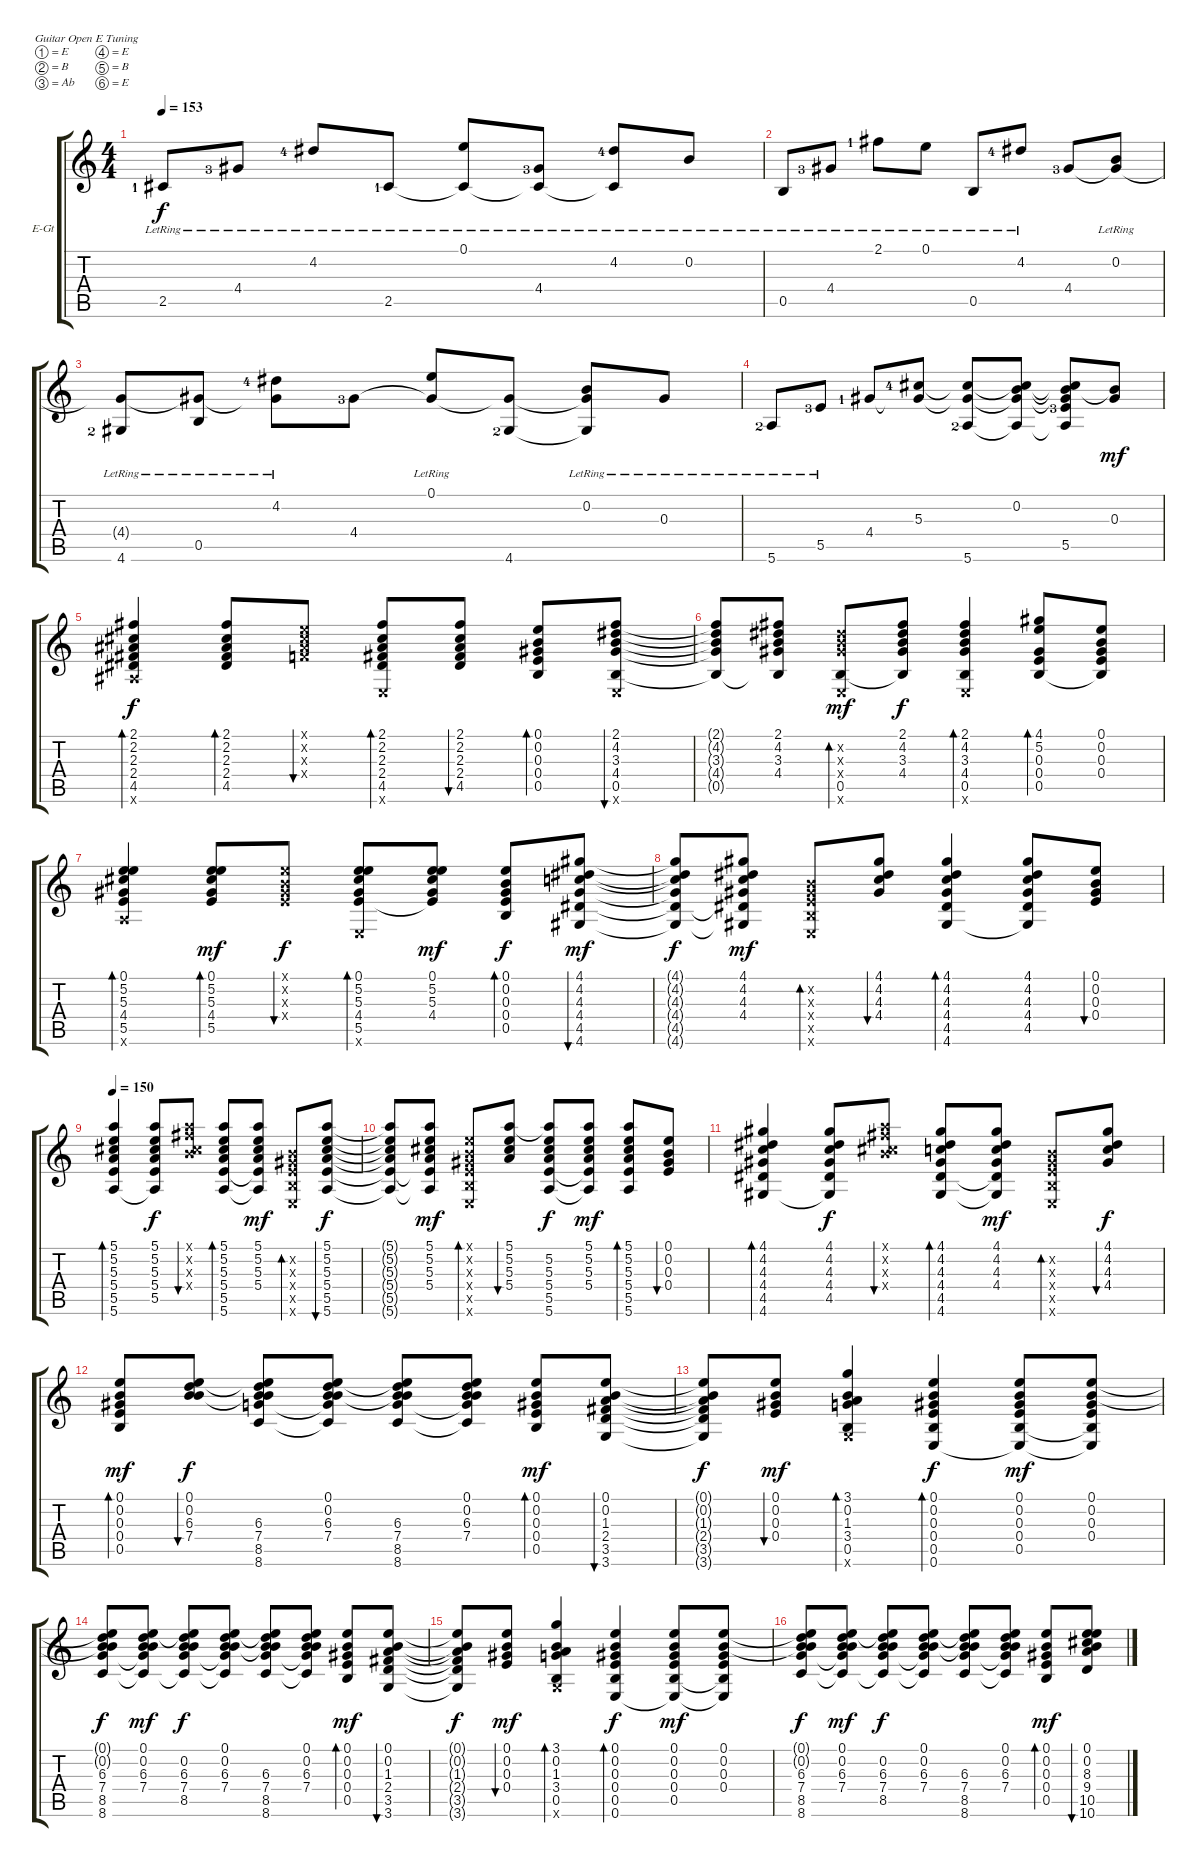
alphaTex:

\bracketExtendMode groupsimilarinstruments
\firstSystemTrackNameOrientation horizontal
\otherSystemsTrackNameOrientation horizontal
\track ("guitar" "E-Gt") {instrument electricguitarclean}
\staff {score tabs}
\tuning (E4 B3 Ab3 E3 B2 E2)
\ts (4 4)
\tempo 153
\clef g2
\ks c
2.5{lr lf 2}.8{dy f} 4.4{lr lf 4}.8 4.2{lr lf 5}.8 2.5{lr lf 2}.8 (0.1{lr} 2.5{lr t}).8 (4.4{lf 4} 2.5{lr t}).8 (4.2{lf 5} 2.5{lr t}).8 0.2{lr}.8 |
0.5{lr}.8 4.4{lr lf 4}.8 2.1{lr lf 2}.8 0.1{lr}.8 0.5{lr}.8 4.2{lr lf 5}.8 4.4{lf 4}.8 (0.2{lr} 4.4{t}).8 |
(4.6{lr lf 3} 4.4{t}).8 (0.5{lr} 4.4{t}).8 (4.2{lr lf 5} 4.4{t}).8 4.4{lf 4}.8 (0.1{lr} 4.4{t}).8 (4.6{lf 3} 4.4{t}).8 (0.2{lr} 4.4{t} 4.6{t}).8 0.3{lr}.8 |
5.6{lr lf 3}.8 5.5{lr lf 4}.8 4.4{lf 2}.8 (5.3{lf 5} 4.4{t}).8 (5.3{t} 5.6{lf 3} 4.4{t}).8 (0.2 5.3{t} 4.4{t} 5.6{t}).8 (5.3{t} 4.4{t} 5.5{lf 4} 5.6{t} 0.2{t}).8 (0.2{t} 0.3).8{dy mf} |
(2.1 2.2 2.3 2.4 4.5 6.6{x}).4{bd 120 dy f} (2.1 2.2 2.3 2.4 4.5).8{bd 30} (0.1{x} 2.2{x} 2.3{x} 1.4{x}).8{bu 30} (2.1 2.2 2.3 2.4 4.5 0.6{x}).8{bd 30} (2.1 2.2 2.3 2.4 4.5).8{bu 30} (0.1 0.2 0.3 0.4 0.5).8{bd 30} (2.1 4.2 3.3 4.4 0.5 0.6{x}).8{bu 30} |
(2.1{t} 4.2{t} 3.3{t} 4.4{t} 0.5{t}).8 (2.1 4.2 3.3 4.4 0.5{t}).8 (4.2{x} 3.3{x} 4.4{x} 0.5 0.6{x}).8{bd 30 dy mf} (2.1 4.2 3.3 4.4 0.5{t}).8{dy f} (2.1 4.2 3.3 4.4 0.5 0.6{x}).4{bd 30} (4.1 5.2 0.3 0.4 0.5).8{bd 60} (0.1 0.2 0.3 0.4 0.5{t}).8 |
(0.1 5.2 5.3 4.4 5.5 5.6{x}).4{bd 30} (0.1 5.2 5.3 4.4 5.5).8{bd 30 dy mf} (0.1{x} 0.2{x} 0.3{x} 0.4{x}).8{bu 30 dy f} (0.1 5.2 5.3 4.4 5.5 0.6{x}).8{bd 30} (0.1 5.2 5.3 4.4 5.5{t}).8{dy mf} (0.1 0.2 0.3 0.4 0.5).8{bd 30 dy f} (4.1 4.2 4.3 4.4 4.5 4.6).8{bu 30 dy mf} |
(4.1{t} 4.2{t} 4.3{t} 4.4{t} 4.5{t} 4.6{t}).8{dy f} (4.1 4.2 4.3 4.4 4.5{t} 4.6{t}).8{dy mf} (0.2{x} 0.3{x} 0.4{x} 0.5{x} 0.6{x}).8{bd 30} (4.1 4.2 4.3 4.4).8{bu 30} (4.1 4.2 4.3 4.4 4.5 4.6).4{bd 30} (4.1 4.2 4.3 4.4 4.5 4.6{t}).8 (0.1 0.2 0.3 0.4).8{bu 30} |
\tempo 150
(5.1 5.2 5.3 5.4 5.5 5.6).4{bd 30} (5.1 5.2 5.3 5.4 5.5 5.6{t}).8{dy f} (5.1{x} 7.2{x} 5.3{x} 7.4{x}).8{bu 30} (5.1 5.2 5.3 5.4 5.5 5.6).8{bd 30} (5.1 5.2 5.3 5.4 5.5{t} 5.6{t}).8{dy mf} (0.2{x} 0.3{x} 0.4{x} 0.5{x} 0.6{x}).8{bd 30} (5.1 5.2 5.3 5.4 5.5 5.6).8{bu 30 dy f} |
(5.1{t} 5.2{t} 5.3{t} 5.4{t} 5.5{t} 5.6{t}).8 (5.1 5.2 5.3 5.4 5.5{t} 5.6{t}).8{dy mf} (0.1{x} 0.2{x} 0.3{x} 0.4{x} 0.5{x} 0.6{x}).8{bd 30} (5.1 5.2 5.3 5.4).8{bu 30} (5.1{t} 5.2 5.3 5.4 5.5 5.6).8{dy f} (5.1 5.2 5.3 5.4 5.5{t} 5.6{t}).8{dy mf} (5.1 5.2 5.3 5.4 5.5 5.6).8{bd 30} (0.1 0.2 0.3 0.4).8{bu 30} |
(4.1 4.2 4.3 4.4 4.5 4.6).4{bd 30} (4.1 4.2 4.3 4.4 4.5 4.6{t}).8{dy f} (5.1{x} 7.2{x} 5.3{x} 7.4{x}).8{bu 30} (4.1 4.2 4.3 4.4 4.5 4.6).8{bd 30} (4.1 4.2 4.3 4.4 4.5{t} 4.6{t}).8{dy mf} (0.2{x} 0.3{x} 0.4{x} 0.5{x} 0.6{x}).8{bd 30} (4.1 4.2 4.3 4.4).8{bu 30 dy f} |
(0.1 0.2 0.3 0.4 0.5).8{bd 30 dy mf} (0.1 0.2 6.3 7.4).8{bu 30 dy f} (0.1{t} 0.2{t} 6.3 7.4 8.5 8.6).8 (0.1 0.2 6.3 7.4 8.5{t} 8.6{t}).8 (0.1{t} 0.2{t} 6.3 7.4 8.5 8.6).8 (0.1 0.2 6.3 7.4 8.5{t} 8.6{t}).8 (0.1 0.2 0.3 0.4 0.5).8{bd 30 dy mf} (0.1 0.2 1.3 2.4 3.5 3.6).8{bu 30} |
(0.1{t} 0.2{t} 1.3{t} 2.4{t} 3.5{t} 3.6{t}).8{dy f} (0.1 0.2 0.3 0.4).8{bu 30 dy mf} (3.1 0.2 1.3 3.4 0.5 3.6{x}).4{bd 30} (0.1 0.2 0.3 0.4 0.5 0.6).4{bd 30 dy f} (0.1 0.2 0.3 0.4 0.5 0.6{t}).8{dy mf} (0.1 0.2 0.3 0.4 0.5{t} 0.6{t}).8 |
(0.1{t} 0.2{t} 6.3 7.4 8.5 8.6).8{dy f} (0.1 0.2 6.3 7.4 8.5{t} 8.6{t}).8{dy mf} (0.1{t} 0.2 6.3 7.4 8.5 8.6{t}).8{dy f} (0.1 0.2 6.3 7.4 8.5{t} 8.6{t}).8 (0.1{t} 0.2{t} 6.3 7.4 8.5 8.6).8 (0.1 0.2 6.3 7.4 8.5{t} 8.6{t}).8 (0.1 0.2 0.3 0.4 0.5).8{bd 30 dy mf} (0.1 0.2 1.3 2.4 3.5 3.6).8{bu 30} |
(0.1{t} 0.2{t} 1.3{t} 2.4{t} 3.5{t} 3.6{t}).8{dy f} (0.1 0.2 0.3 0.4).8{bu 30 dy mf} (3.1 0.2 1.3 3.4 0.5 3.6{x}).4{bd 30} (0.1 0.2 0.3 0.4 0.5 0.6).4{bd 30 dy f} (0.1 0.2 0.3 0.4 0.5 0.6{t}).8{dy mf} (0.1 0.2 0.3 0.4 0.5{t} 0.6{t}).8 |
(0.1{t} 0.2{t} 6.3 7.4 8.5 8.6).8{dy f} (0.1 0.2 6.3 7.4 8.5{t} 8.6{t}).8{dy mf} (0.1{t} 0.2 6.3 7.4 8.5 8.6{t}).8{dy f} (0.1 0.2 6.3 7.4 8.5{t} 8.6{t}).8 (0.1{t} 0.2{t} 6.3 7.4 8.5 8.6).8 (0.1 0.2 6.3 7.4 8.5{t} 8.6{t}).8 (0.1 0.2 0.3 0.4 0.5).8{bd 30 dy mf} (0.1 0.2 8.3 9.4 10.5 10.6).8{bu 30}
